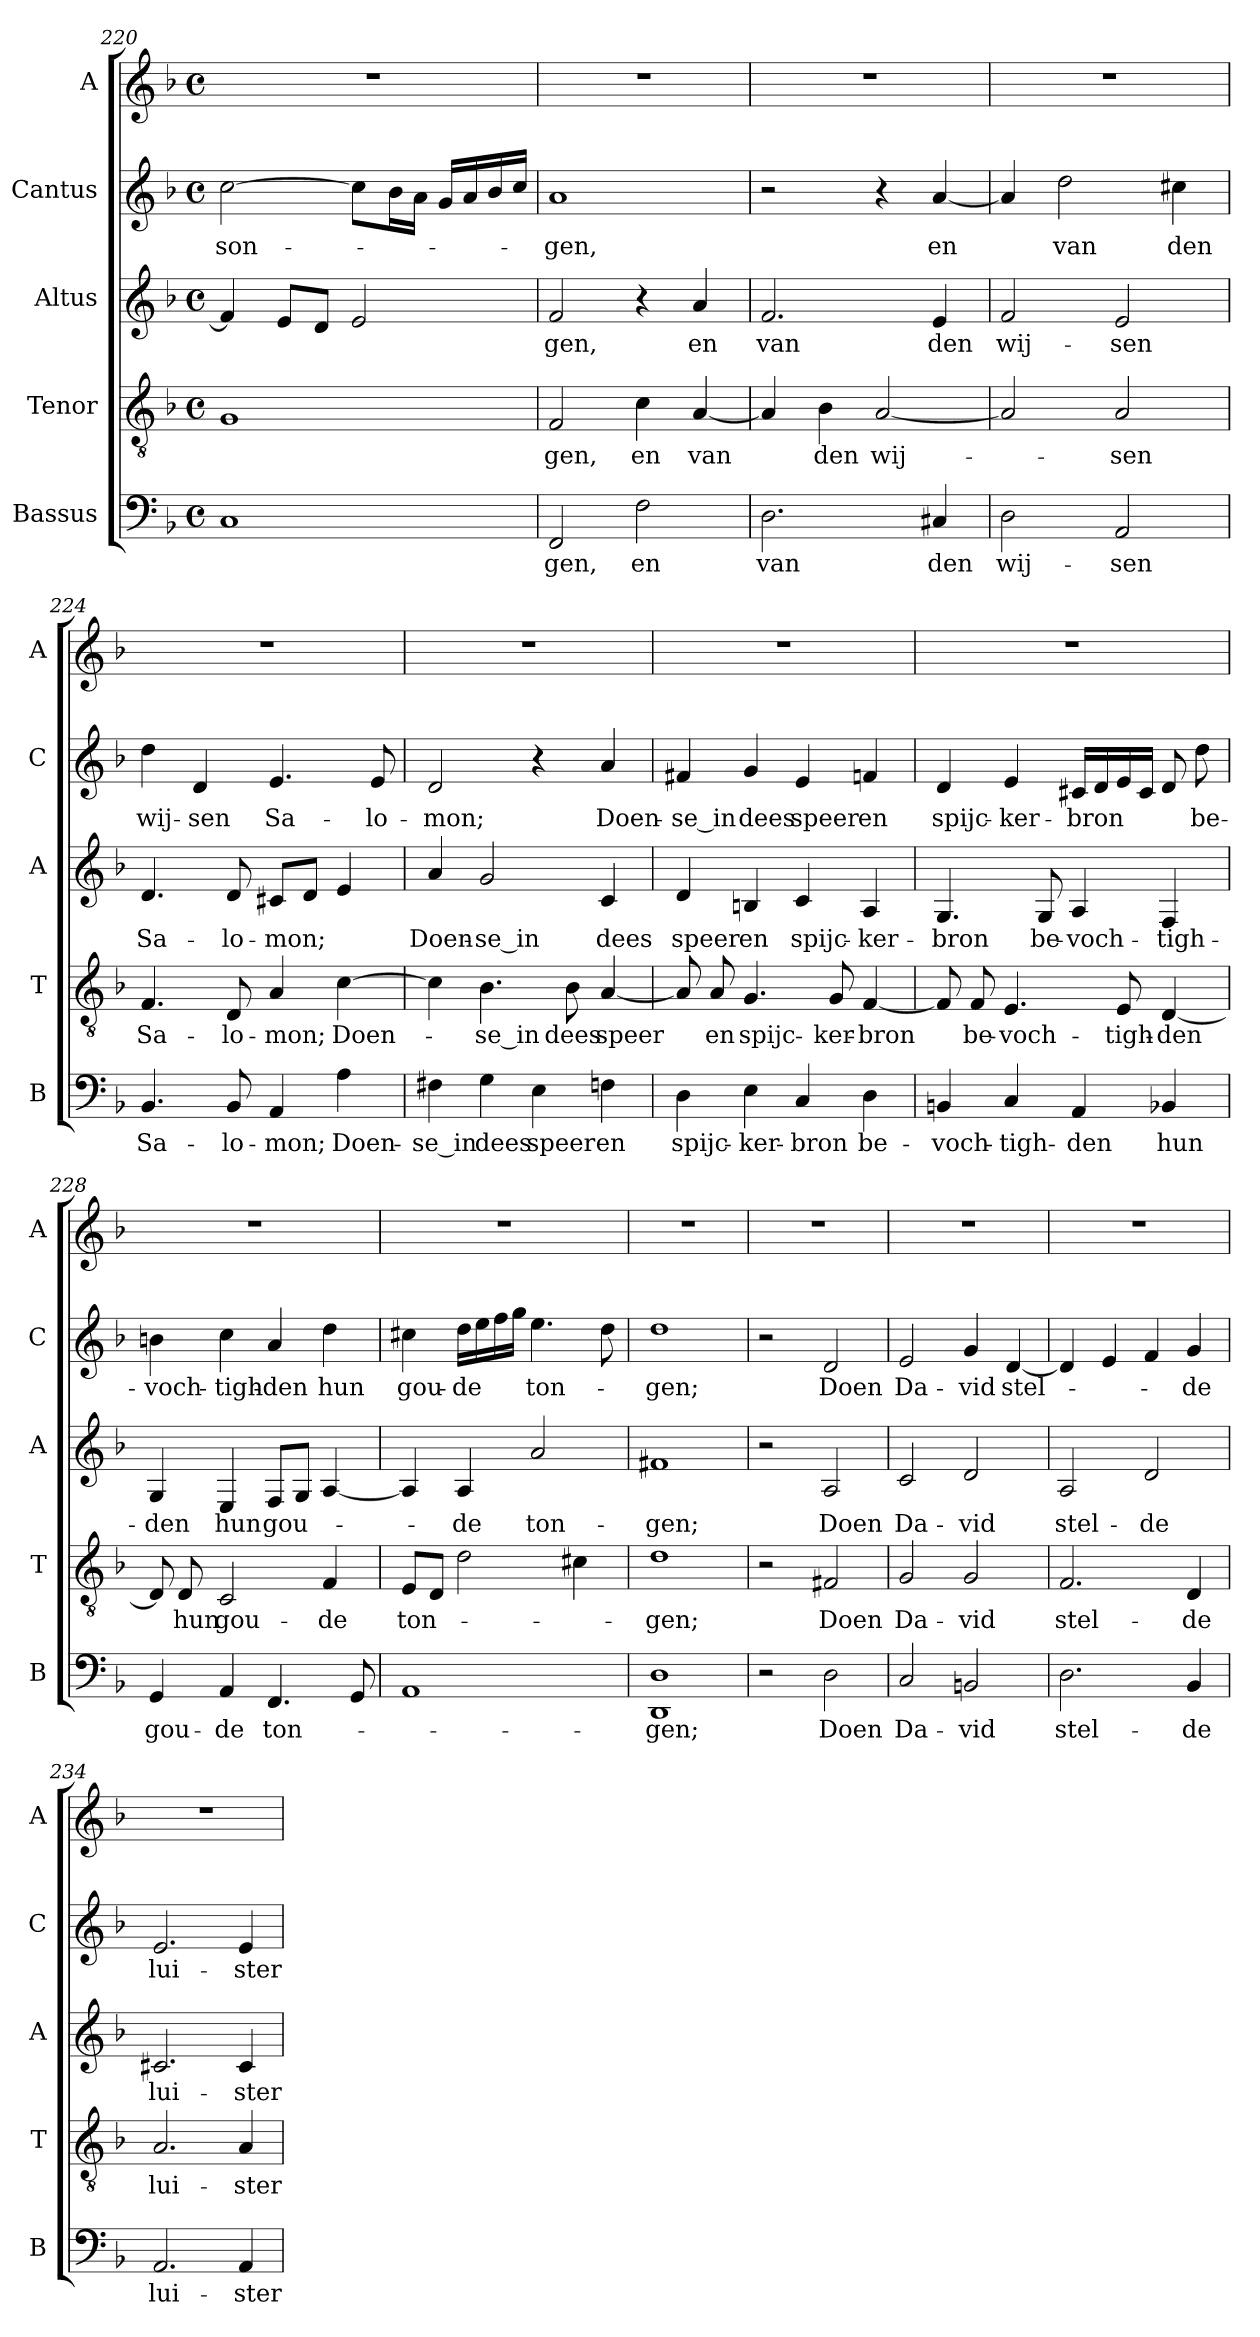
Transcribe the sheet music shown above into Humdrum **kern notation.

**kern	**text	**kern	**text	**kern	**text	**kern	**text	**kern
*part5	*part5	*part4	*part4	*part3	*part3	*part2	*part2	*part1
*staff5	*staff5	*staff4	*staff4	*staff3	*staff3	*staff2	*staff2	*staff1
*I"Bassus	*	*I"Tenor	*	*I"Altus	*	*I"Cantus	*	*I"A
*I'B	*	*I'T	*	*I'A	*	*I'C	*	*I'A
*clefF4	*	*clefGv2	*	*clefG2	*	*clefG2	*	*clefG2
*k[b-]	*	*k[b-]	*	*k[b-]	*	*k[b-]	*	*k[b-]
*F:	*	*F:	*	*F:	*	*F:	*	*F:
*M4/4	*	*M4/4	*	*M4/4	*	*M4/4	*	*M4/4
*met(c)	*	*met(c)	*	*met(c)	*	*met(c)	*	*met(c)
=220	=220	=220	=220	=220	=220	=220	=220	=220
!	!	!	!	!	!	!	!LO:LY:b	!
1C	.	1G	.	4f/]	.	[2cc\	-son-	1r
.	.	.	.	8e/L	.	.	.	.
.	.	.	.	8d/J	.	.	.	.
.	.	.	.	2e/	.	8cc\L]	.	.
.	.	.	.	.	.	16b-\L	.	.
.	.	.	.	.	.	16a\JJ	.	.
.	.	.	.	.	.	16g/LL	.	.
.	.	.	.	.	.	16a/	.	.
.	.	.	.	.	.	16b-/	.	.
.	.	.	.	.	.	16cc/JJ	.	.
=221	=221	=221	=221	=221	=221	=221	=221	=221
!	!LO:LY:b	!	!LO:LY:b	!	!LO:LY:b	!	!LO:LY:b	!
2FF/	-gen,	2F/	-gen,	2f/	-gen,	1a	-gen,	1r
!	!LO:LY:b	!	!LO:LY:b	!	!	!	!	!
2F\	en	4c\	en	4r	.	.	.	.
!	!	!	!LO:LY:b	!	!LO:LY:b	!	!	!
.	.	[4A/	van	4a/	en	.	.	.
!!LO:LB:g=z
=222	=222	=222	=222	=222	=222	=222	=222	=222
!	!LO:LY:b	!	!	!	!LO:LY:b	!	!	!
2.D\	van	4A/]	.	2.f/	van	2r	.	1r
!	!	!	!LO:LY:b	!	!	!	!	!
.	.	4B-\	den	.	.	.	.	.
!	!	!	!LO:LY:b	!	!	!	!	!
.	.	[2A/	wij-	.	.	4r	.	.
!	!LO:LY:b	!	!	!	!LO:LY:b	!	!LO:LY:b	!
4C#X/	den	.	.	4e/	den	[4a/	en	.
=223	=223	=223	=223	=223	=223	=223	=223	=223
!	!LO:LY:b	!	!	!	!LO:LY:b	!	!	!
2D\	wij-	2A/]	.	2f/	wij-	4a/]	.	1r
!	!	!	!	!	!	!	!LO:LY:b	!
.	.	.	.	.	.	2dd\	van	.
!	!LO:LY:b	!	!LO:LY:b	!	!LO:LY:b	!	!	!
2AA/	-sen	2A/	-sen	2e/	-sen	.	.	.
!	!	!	!	!	!	!	!LO:LY:b	!
.	.	.	.	.	.	4cc#X\	den	.
=224	=224	=224	=224	=224	=224	=224	=224	=224
!	!LO:LY:b	!	!LO:LY:b	!	!LO:LY:b	!	!LO:LY:b	!
4.BB-/	Sa-	4.F/	Sa-	4.d/	Sa-	4dd\	wij-	1r
!	!	!	!	!	!	!	!LO:LY:b	!
.	.	.	.	.	.	4d/	-sen	.
!	!LO:LY:b	!	!LO:LY:b	!	!LO:LY:b	!	!	!
8BB-/	-lo-	8D/	-lo-	8d/	-lo-	.	.	.
!	!LO:LY:b	!	!LO:LY:b	!	!LO:LY:b	!	!LO:LY:b	!
4AA/	-mon;	4A/	-mon;	8c#X/L	-mon;	4.e/	Sa-	.
.	.	.	.	8d/J	.	.	.	.
!	!LO:LY:b	!	!LO:LY:b	!	!	!	!	!
4A\	Doen-	[4c\	Doen-	4e/	.	.	.	.
!	!	!	!	!	!	!	!LO:LY:b	!
.	.	.	.	.	.	8e/	-lo-	.
=225	=225	=225	=225	=225	=225	=225	=225	=225
!	!LO:LY:b	!	!	!	!LO:LY:b	!	!LO:LY:b	!
4F#X\	-se_in	4c\]	.	4a/	Doen-	2d/	-mon;	1r
!	!LO:LY:b	!	!LO:LY:b	!	!LO:LY:b	!	!	!
4G\	dees	4.B-\	-se_in	2g/	-se_in	.	.	.
!	!LO:LY:b	!	!	!	!	!	!	!
4E\	speer	.	.	.	.	4r	.	.
!	!	!	!LO:LY:b	!	!	!	!	!
.	.	8B-\	dees	.	.	.	.	.
!	!LO:LY:b	!	!LO:LY:b	!	!LO:LY:b	!	!LO:LY:b	!
4Fn\	en	[4A/	speer	4c/	dees	4a/	Doen-	.
!!LO:LB:g=z
=226	=226	=226	=226	=226	=226	=226	=226	=226
!	!LO:LY:b	!	!	!	!LO:LY:b	!	!LO:LY:b	!
4D\	spijc-	8A/]	.	4d/	speer	4f#X/	-se_in	1r
!	!	!	!LO:LY:b	!	!	!	!	!
.	.	8A/	en	.	.	.	.	.
!	!LO:LY:b	!	!LO:LY:b	!	!LO:LY:b	!	!LO:LY:b	!
4E\	-ker-	4.G/	spijc-	4Bn/	en	4g/	dees	.
!	!LO:LY:b	!	!	!	!LO:LY:b	!	!LO:LY:b	!
4C/	-bron	.	.	4c/	spijc-	4e/	speer	.
!	!	!	!LO:LY:b	!	!	!	!	!
.	.	8G/	-ker-	.	.	.	.	.
!	!LO:LY:b	!	!LO:LY:b	!	!LO:LY:b	!	!LO:LY:b	!
4D\	be-	[4F/	-bron	4A/	-ker-	4fn/	en	.
=227	=227	=227	=227	=227	=227	=227	=227	=227
!	!LO:LY:b	!	!	!	!LO:LY:b	!	!LO:LY:b	!
4BBn/	-voch-	8F/]	.	4.G/	-bron	4d/	spijc-	1r
!	!	!	!LO:LY:b	!	!	!	!	!
.	.	8F/	be-	.	.	.	.	.
!	!LO:LY:b	!	!LO:LY:b	!	!	!	!LO:LY:b	!
4C/	-tigh-	4.E/	-voch-	.	.	4e/	-ker-	.
!	!	!	!	!	!LO:LY:b	!	!	!
.	.	.	.	8G/	be-	.	.	.
!	!LO:LY:b	!	!	!	!LO:LY:b	!	!LO:LY:b	!
4AA/	-den	.	.	4A/	-voch-	16c#X/LL	-bron	.
.	.	.	.	.	.	16d/	.	.
!	!	!	!LO:LY:b	!	!	!	!	!
.	.	8E/	-tigh-	.	.	16e/	.	.
.	.	.	.	.	.	16c#/JJ	.	.
!	!LO:LY:b	!	!LO:LY:b	!	!LO:LY:b	!	!	!
4BB-X/	hun	[4D/	-den	4F/	-tigh-	8d/	.	.
!	!	!	!	!	!	!	!LO:LY:b	!
.	.	.	.	.	.	8dd\	be-	.
=228	=228	=228	=228	=228	=228	=228	=228	=228
!	!LO:LY:b	!	!	!	!LO:LY:b	!	!LO:LY:b	!
4GG/	gou-	8D/]	.	4G/	-den	4bn\	-voch-	1r
!	!	!	!LO:LY:b	!	!	!	!	!
.	.	8D/	hun	.	.	.	.	.
!	!LO:LY:b	!	!LO:LY:b	!	!LO:LY:b	!	!LO:LY:b	!
4AA/	-de	2C/	gou-	4E/	hun	4cc\	-tigh-	.
!	!LO:LY:b	!	!	!	!LO:LY:b	!	!LO:LY:b	!
4.FF/	ton-	.	.	8F/L	gou-	4a/	-den	.
.	.	.	.	8G/J	.	.	.	.
!	!	!	!LO:LY:b	!	!	!	!LO:LY:b	!
.	.	4F/	-de	[4A/	.	4dd\	hun	.
8GG/	.	.	.	.	.	.	.	.
!!LO:PB:g=z
=229	=229	=229	=229	=229	=229	=229	=229	=229
!	!	!	!LO:LY:b	!	!	!	!LO:LY:b	!
1AA	.	8E/L	ton-	4A/]	.	4cc#X\	gou-	1r
.	.	8D/J	.	.	.	.	.	.
!	!	!	!	!	!LO:LY:b	!	!LO:LY:b	!
.	.	2d\	.	4A/	-de	16dd\LL	-de	.
.	.	.	.	.	.	16ee\	.	.
.	.	.	.	.	.	16ff\	.	.
.	.	.	.	.	.	16gg\JJ	.	.
!	!	!	!	!	!LO:LY:b	!	!LO:LY:b	!
.	.	.	.	2a/	ton-	4.ee\	ton-	.
.	.	4c#X\	.	.	.	.	.	.
.	.	.	.	.	.	8dd\	.	.
=230	=230	=230	=230	=230	=230	=230	=230	=230
!	!LO:LY:b	!	!LO:LY:b	!	!LO:LY:b	!	!LO:LY:b	!
1DD 1D	-gen;	1d	-gen;	1f#X	-gen;	1dd	-gen;	1r
=231	=231	=231	=231	=231	=231	=231	=231	=231
2r	.	2r	.	2r	.	2r	.	1r
!	!LO:LY:b	!	!LO:LY:b	!	!LO:LY:b	!	!LO:LY:b	!
2D\	Doen	2F#X/	Doen	2A/	Doen	2d/	Doen	.
=232	=232	=232	=232	=232	=232	=232	=232	=232
!	!LO:LY:b	!	!LO:LY:b	!	!LO:LY:b	!	!LO:LY:b	!
2C/	Da-	2G/	Da-	2c/	Da-	2e/	Da-	1r
!	!LO:LY:b	!	!LO:LY:b	!	!LO:LY:b	!	!LO:LY:b	!
2BBn/	-vid	2G/	-vid	2d/	-vid	4g/	-vid	.
!	!	!	!	!	!	!	!LO:LY:b	!
.	.	.	.	.	.	[4d/	stel-	.
=233	=233	=233	=233	=233	=233	=233	=233	=233
!	!LO:LY:b	!	!LO:LY:b	!	!LO:LY:b	!	!	!
2.D\	stel-	2.F/	stel-	2A/	stel-	4d/]	.	1r
.	.	.	.	.	.	4e/	.	.
!	!	!	!	!	!LO:LY:b	!	!	!
.	.	.	.	2d/	-de	4f/	.	.
!	!LO:LY:b	!	!LO:LY:b	!	!	!	!LO:LY:b	!
4BB-/	-de	4D/	-de	.	.	4g/	-de	.
=234	=234	=234	=234	=234	=234	=234	=234	=234
!	!LO:LY:b	!	!LO:LY:b	!	!LO:LY:b	!	!LO:LY:b	!
2.AA/	lui-	2.A/	lui-	2.c#X/	lui-	2.e/	lui-	1r
!	!LO:LY:b	!	!LO:LY:b	!	!LO:LY:b	!	!LO:LY:b	!
4AA/	-ster-	4A/	-ster-	4c#/	-ster-	4e/	-ster-	.
=	=	=	=	=	=	=	=	=
*-	*-	*-	*-	*-	*-	*-	*-	*-
